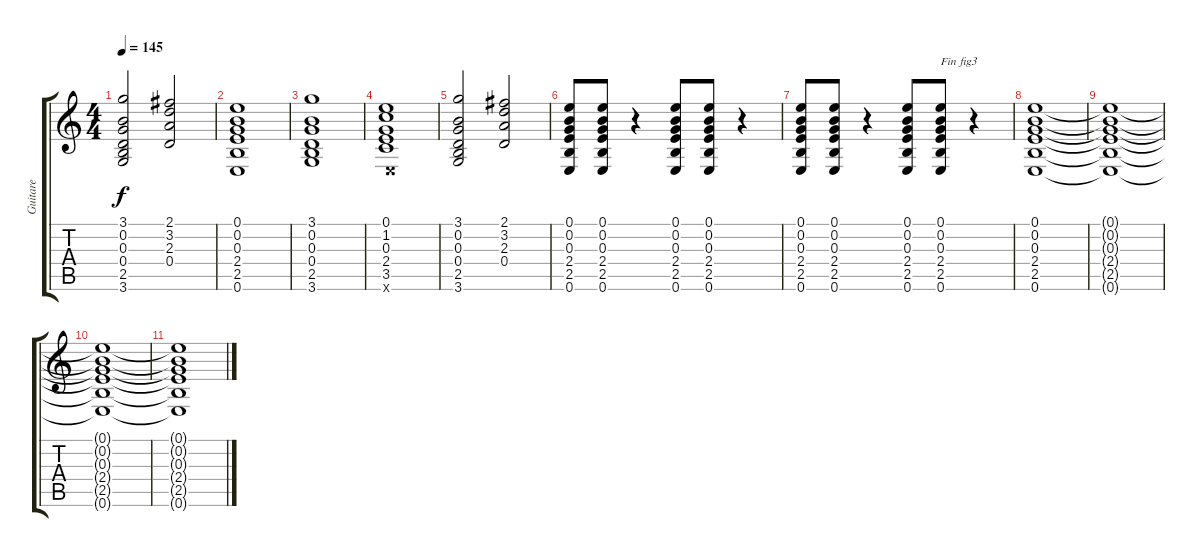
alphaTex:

\track ("Guitare" "Guitare") {instrument electricguitarclean}
\staff {score tabs}
\tuning (E4 B3 G3 D3 A2 E2) {hide}
\ts (4 4)
\tempo 145
\clef g2
\ks c
(3.1 0.2 0.3 0.4 2.5 3.6).2{dy f} (2.1 3.2 2.3 0.4).2 |
(0.1 0.2 0.3 2.4 2.5 0.6).1 |
(3.1 0.2 0.3 0.4 2.5 3.6).1 |
(0.1 1.2 0.3 2.4 3.5 0.6{x}).1 |
(3.1 0.2 0.3 0.4 2.5 3.6).2 (2.1 3.2 2.3 0.4).2 |
(0.1 0.2 0.3 2.4 2.5 0.6).8 (0.1 0.2 0.3 2.4 2.5 0.6).8 r.4 (0.1 0.2 0.3 2.4 2.5 0.6).8 (0.1 0.2 0.3 2.4 2.5 0.6).8 r.4 |
(0.1 0.2 0.3 2.4 2.5 0.6).8 (0.1 0.2 0.3 2.4 2.5 0.6).8 r.4 (0.1 0.2 0.3 2.4 2.5 0.6).8 (0.1 0.2 0.3 2.4 2.5 0.6).8{txt "Fin fig3"} r.4 |
(0.1 0.2 0.3 2.4 2.5 0.6).1 |
(0.1{t} 0.2{t} 0.3{t} 2.4{t} 2.5{t} 0.6{t}).1 |
(0.1{t} 0.2{t} 0.3{t} 2.4{t} 2.5{t} 0.6{t}).1{volume 0} |
(0.1{t} 0.2{t} 0.3{t} 2.4{t} 2.5{t} 0.6{t}).1
